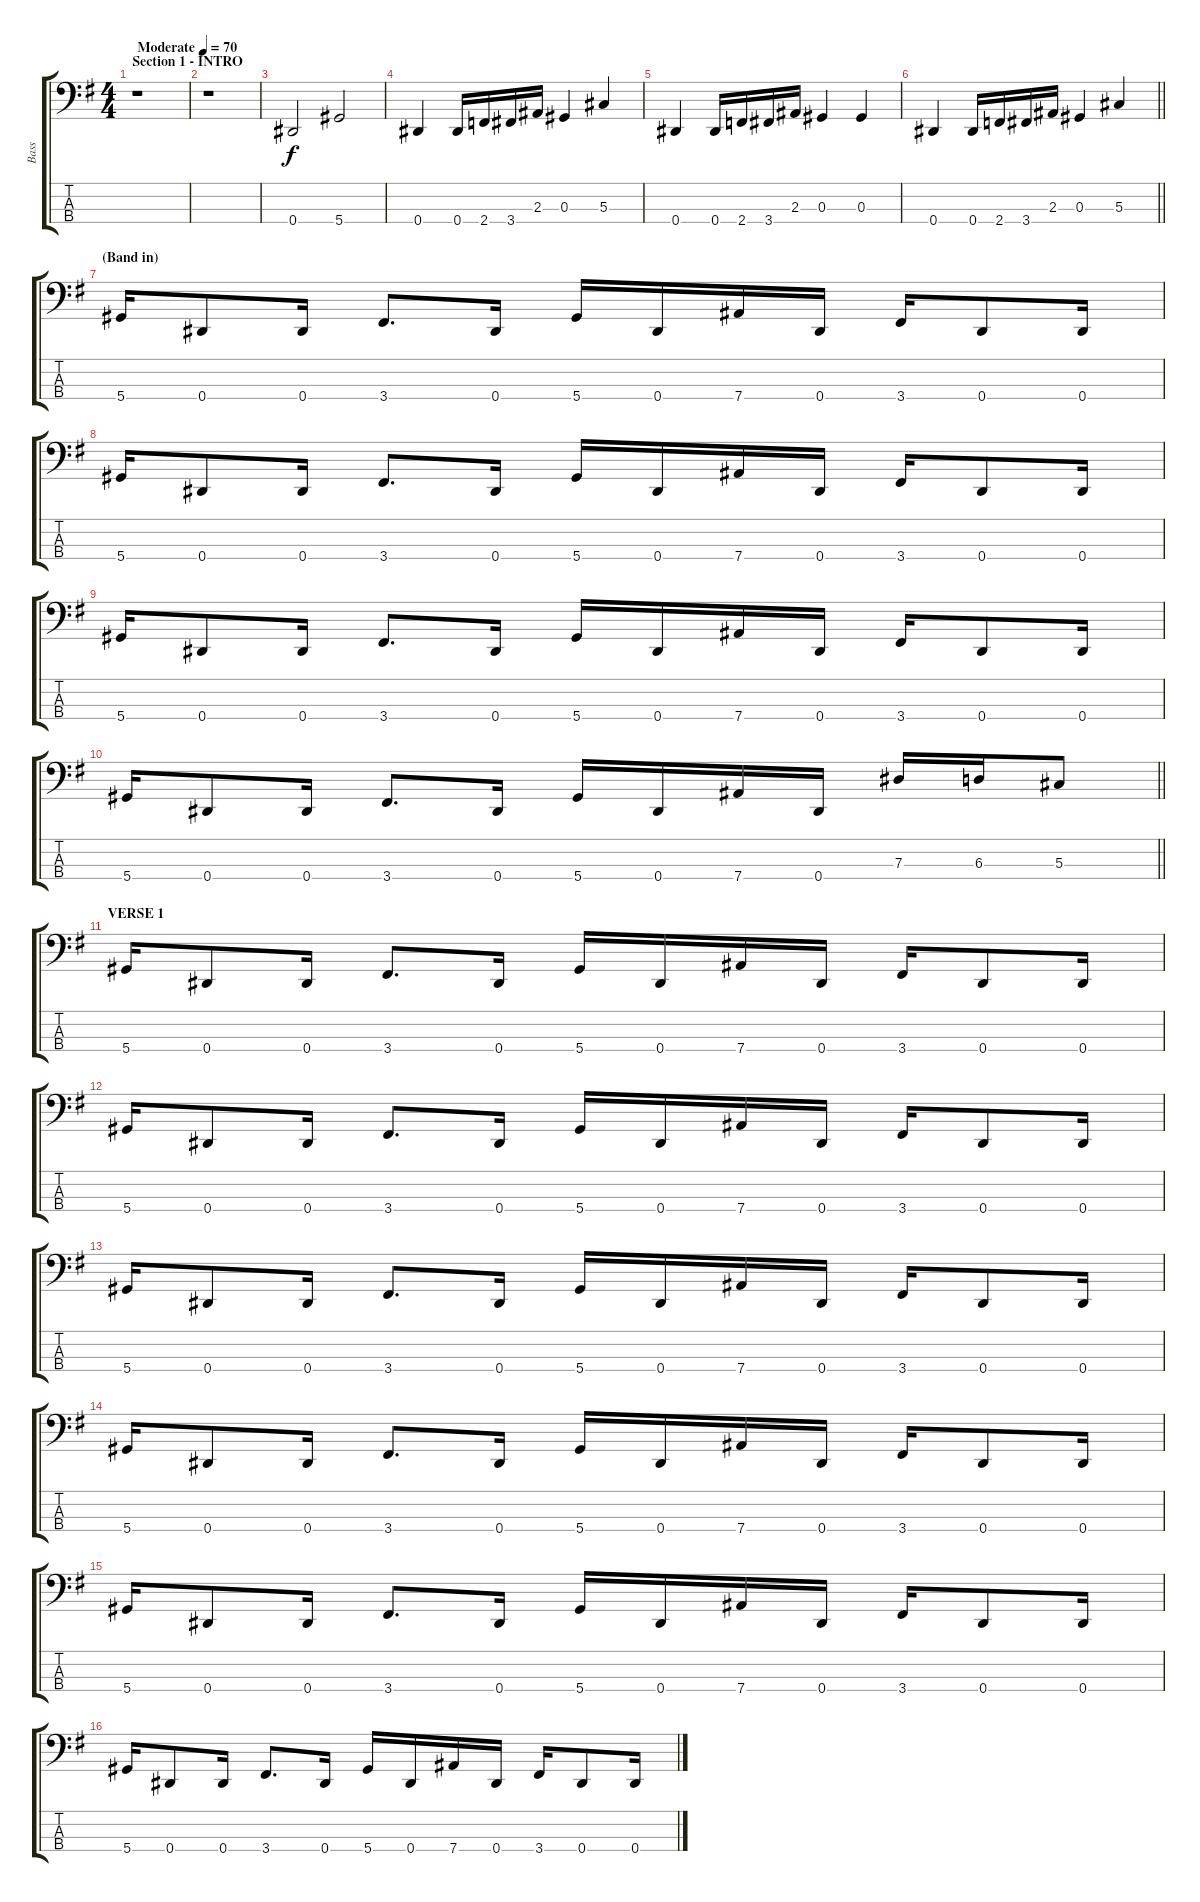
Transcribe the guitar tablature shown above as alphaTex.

\track ("Bass" "Bass") {instrument electricbasspick}
\staff {score tabs}
\tuning (Gb2 Db2 Ab1 Eb1) {hide}
\ts (4 4)
\section ("" "Section 1 - INTRO")
\tempo (70 "Moderate")
\clef f4
\ks eminor
r.1{dy f instrument electricbasspick} |
r.1 |
0.4.2 5.4.2 |
0.4.4 0.4.16 2.4.16 3.4.16 2.3.16 0.3.4 5.3.4 |
0.4.4 0.4.16 2.4.16 3.4.16 2.3.16 0.3.4 0.3.4 |
\barLineRight lightlight
0.4.4 0.4.16 2.4.16 3.4.16 2.3.16 0.3.4 5.3.4 |
\section ("" "(Band in)")
5.4.16 0.4.8 0.4.16 3.4.8{d} 0.4.16 5.4.16 0.4.16 7.4.16 0.4.16 3.4.16 0.4.8 0.4.16 |
5.4.16 0.4.8 0.4.16 3.4.8{d} 0.4.16 5.4.16 0.4.16 7.4.16 0.4.16 3.4.16 0.4.8 0.4.16 |
5.4.16 0.4.8 0.4.16 3.4.8{d} 0.4.16 5.4.16 0.4.16 7.4.16 0.4.16 3.4.16 0.4.8 0.4.16 |
\barLineRight lightlight
5.4.16 0.4.8 0.4.16 3.4.8{d} 0.4.16 5.4.16 0.4.16 7.4.16 0.4.16 7.3.16 6.3.16 5.3.8 |
\section ("" "VERSE 1")
5.4.16 0.4.8 0.4.16 3.4.8{d} 0.4.16 5.4.16 0.4.16 7.4.16 0.4.16 3.4.16 0.4.8 0.4.16 |
5.4.16 0.4.8 0.4.16 3.4.8{d} 0.4.16 5.4.16 0.4.16 7.4.16 0.4.16 3.4.16 0.4.8 0.4.16 |
5.4.16 0.4.8 0.4.16 3.4.8{d} 0.4.16 5.4.16 0.4.16 7.4.16 0.4.16 3.4.16 0.4.8 0.4.16 |
5.4.16 0.4.8 0.4.16 3.4.8{d} 0.4.16 5.4.16 0.4.16 7.4.16 0.4.16 3.4.16 0.4.8 0.4.16 |
5.4.16 0.4.8 0.4.16 3.4.8{d} 0.4.16 5.4.16 0.4.16 7.4.16 0.4.16 3.4.16 0.4.8 0.4.16 |
5.4.16 0.4.8 0.4.16 3.4.8{d} 0.4.16 5.4.16 0.4.16 7.4.16 0.4.16 3.4.16 0.4.8 0.4.16
